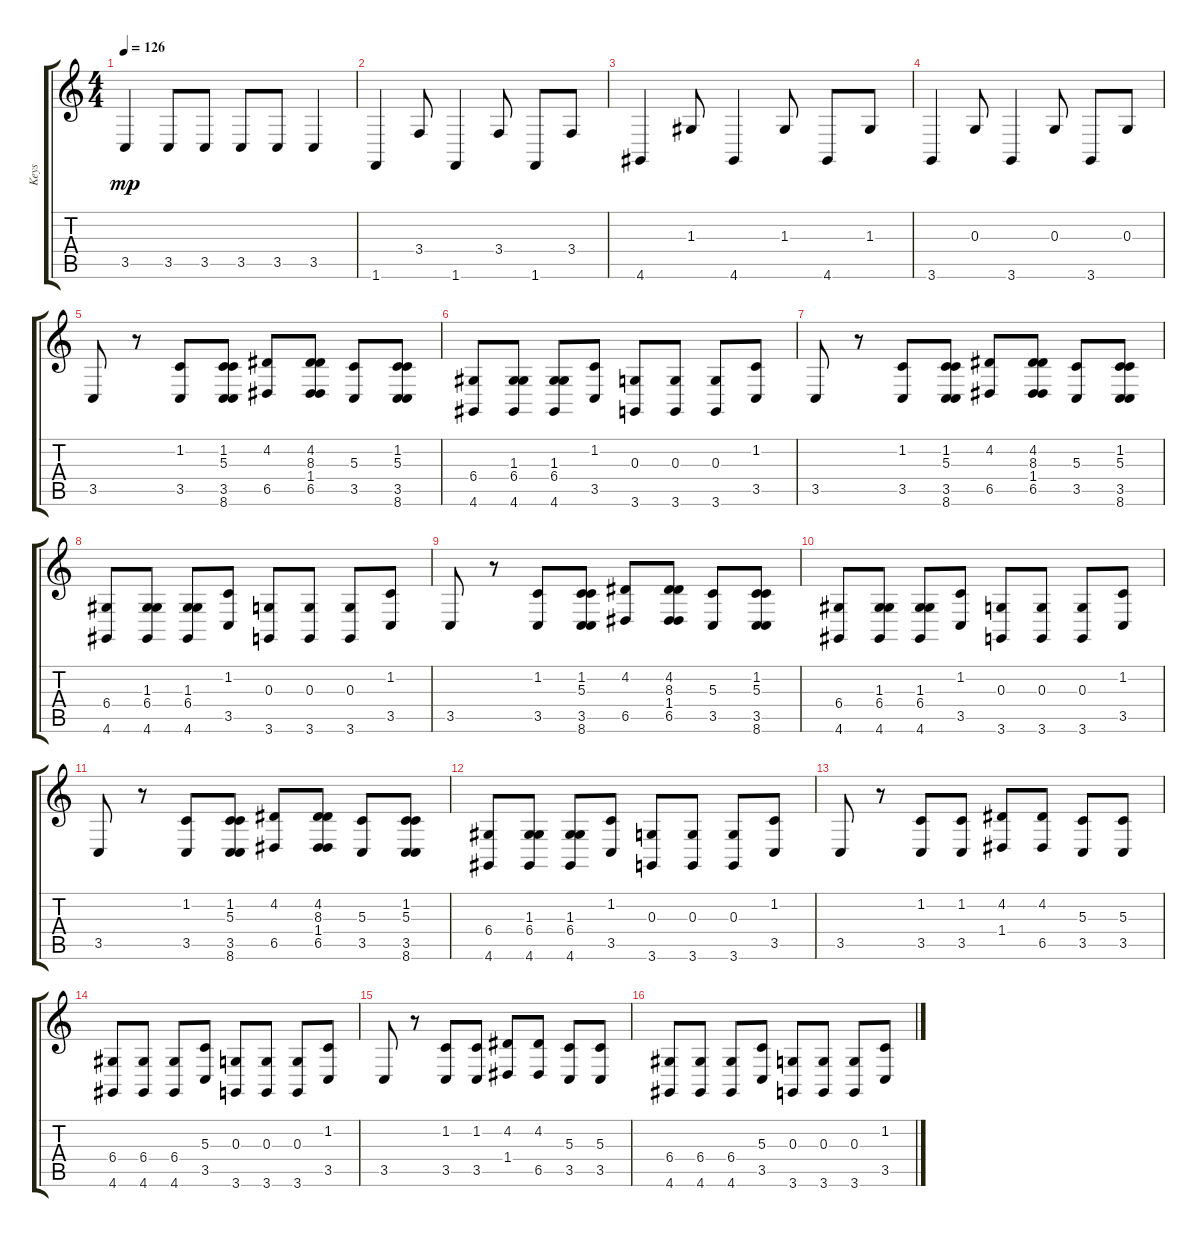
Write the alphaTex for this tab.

\track ("Keys" "Keys") {instrument lead1square}
\staff {score tabs}
\tuning (E4 B3 G3 D3 A2 E2) {hide}
\ts (4 4)
\tempo 126
\clef g2
\ks c
3.5.4{dy mp} 3.5.8 3.5.8 3.5.8 3.5.8 3.5.4 |
1.6.4 3.4.8 1.6.4 3.4.8 1.6.8 3.4.8 |
4.6.4 1.3.8 4.6.4 1.3.8 4.6.8 1.3.8 |
3.6.4 0.3.8 3.6.4 0.3.8 3.6.8 0.3.8 |
3.5.8 r.8 (1.2 3.5).8 (1.2 5.3 3.5 8.6).8 (4.2 6.5).8 (4.2 8.3 1.4 6.5).8 (5.3 3.5).8 (1.2 5.3 3.5 8.6).8 |
(6.4 4.6).8 (1.3 6.4 4.6).8 (1.3 6.4 4.6).8 (1.2 3.5).8 (0.3 3.6).8 (0.3 3.6).8 (0.3 3.6).8 (1.2 3.5).8 |
3.5.8 r.8 (1.2 3.5).8 (1.2 5.3 3.5 8.6).8 (4.2 6.5).8 (4.2 8.3 1.4 6.5).8 (5.3 3.5).8 (1.2 5.3 3.5 8.6).8 |
(6.4 4.6).8 (1.3 6.4 4.6).8 (1.3 6.4 4.6).8 (1.2 3.5).8 (0.3 3.6).8 (0.3 3.6).8 (0.3 3.6).8 (1.2 3.5).8 |
3.5.8 r.8 (1.2 3.5).8 (1.2 5.3 3.5 8.6).8 (4.2 6.5).8 (4.2 8.3 1.4 6.5).8 (5.3 3.5).8 (1.2 5.3 3.5 8.6).8 |
(6.4 4.6).8 (1.3 6.4 4.6).8 (1.3 6.4 4.6).8 (1.2 3.5).8 (0.3 3.6).8 (0.3 3.6).8 (0.3 3.6).8 (1.2 3.5).8 |
3.5.8 r.8 (1.2 3.5).8 (1.2 5.3 3.5 8.6).8 (4.2 6.5).8 (4.2 8.3 1.4 6.5).8 (5.3 3.5).8 (1.2 5.3 3.5 8.6).8 |
(6.4 4.6).8 (1.3 6.4 4.6).8 (1.3 6.4 4.6).8 (1.2 3.5).8 (0.3 3.6).8 (0.3 3.6).8 (0.3 3.6).8 (1.2 3.5).8 |
3.5.8 r.8 (1.2 3.5).8 (1.2 3.5).8 (4.2 1.4).8 (4.2 6.5).8 (5.3 3.5).8 (5.3 3.5).8 |
(6.4 4.6).8 (6.4 4.6).8 (6.4 4.6).8 (5.3 3.5).8 (0.3 3.6).8 (0.3 3.6).8 (0.3 3.6).8 (1.2 3.5).8 |
3.5.8 r.8 (1.2 3.5).8 (1.2 3.5).8 (4.2 1.4).8 (4.2 6.5).8 (5.3 3.5).8 (5.3 3.5).8 |
(6.4 4.6).8 (6.4 4.6).8 (6.4 4.6).8 (5.3 3.5).8 (0.3 3.6).8 (0.3 3.6).8 (0.3 3.6).8 (1.2 3.5).8
